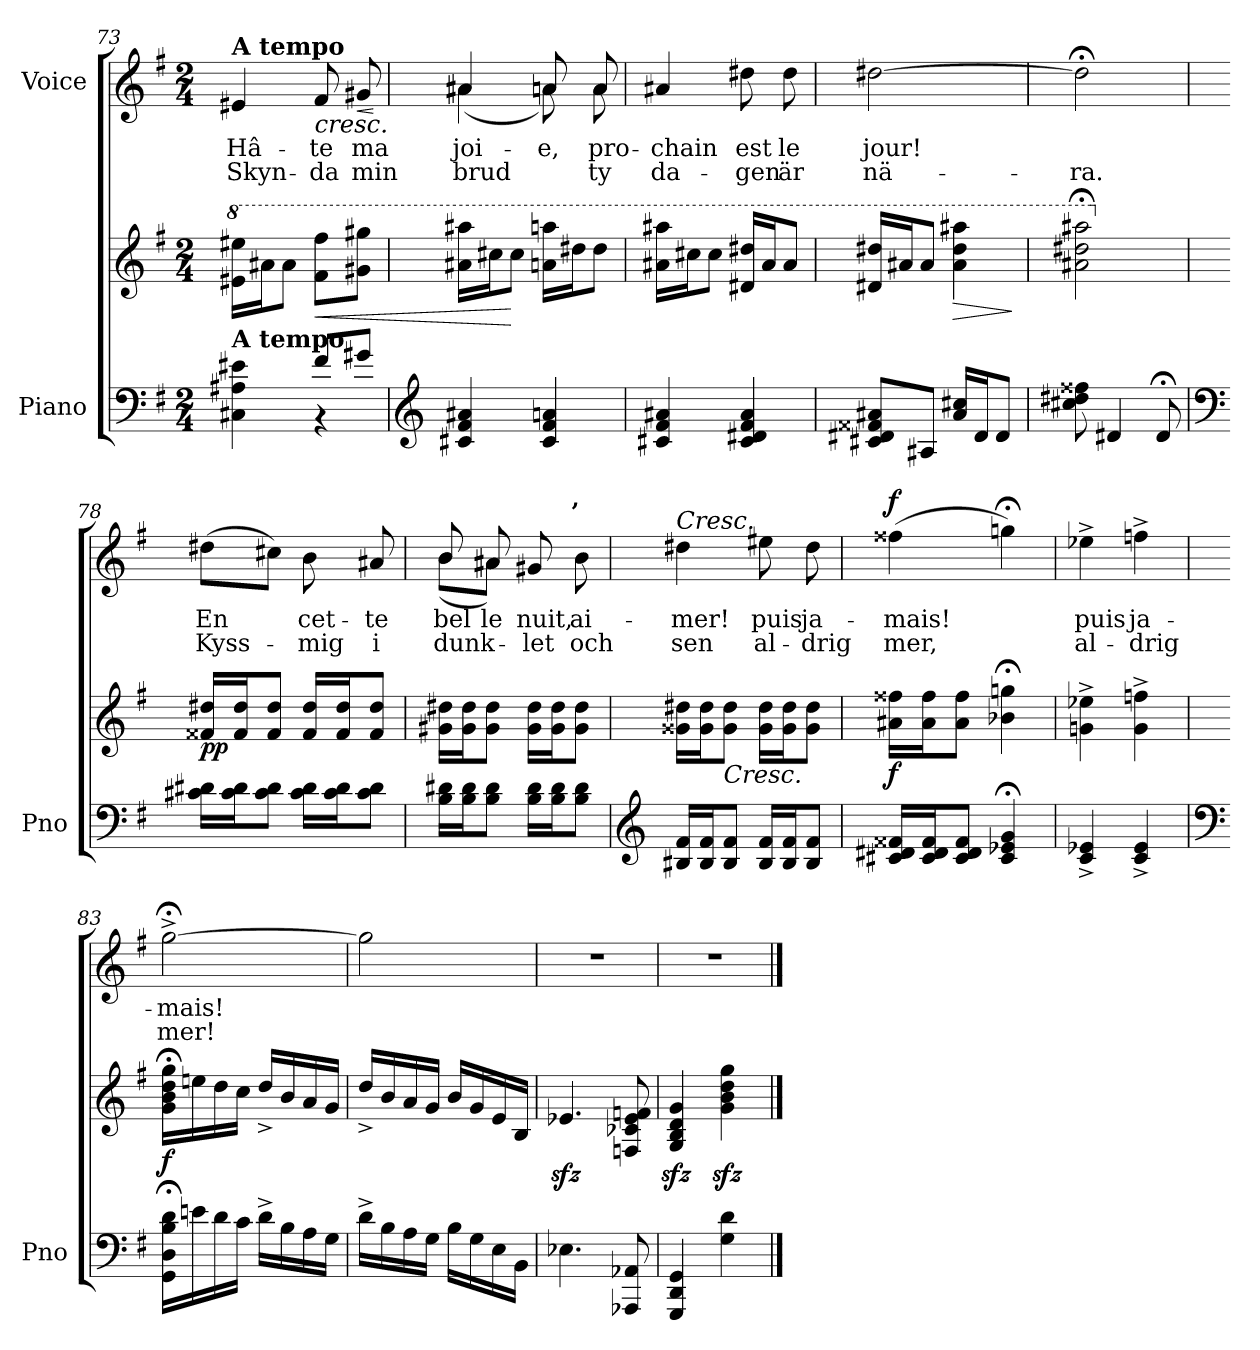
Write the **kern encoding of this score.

**kern	**kern	**dynam	**kern	**text	**text	**dynam
*part2	*part2	*part2	*part1	*part1	*part1	*part1
*staff3	*staff2	*staff2/3	*staff1	*staff1	*staff1	*staff1
*I"Piano	*	*	*I"Voice	*	*	*
*I'Pno	*	*	*	*	*	*
*clefF4	*clefG2	*	*clefG2	*	*	*
*k[f#]	*k[f#]	*	*k[f#]	*	*	*
*M2/4	*M2/4	*	*M2/4	*	*	*
=73	=73	=73	=73	=73	=73	=73
*^	*	*	*	*	*	*
*	*	*8va	*	*	*	*	*
!	!	!	!	!LO:TX:a:B:t=A tempo	!	!	!
!LO:TX:a:B:t=A tempo	!	!	!	!	!	!	!
4C#X\ 4A#X\ 4e#X\	4ryy	16ee#X\ 16eee#X\LL	.	4e#X/	Hâ-	Skyn-	.
.	.	16aa#X\J	.	.	.	.	.
.	.	8aa#\J	.	.	.	.	.
!	!	!	!LO:HP:b	!	!	!	!LO:HP:b
8f#/L	4r	8ff#\ 8fff#\L	<	8f#/	-te	-da	<
!	!	!	!	!	!	!	!LO:HP:b
8g#X/J	.	8gg#X\ 8ggg#X\J	.	8g#X/	ma	min	<
*v	*v	*	*	*	*	*	*
.	.	.	.	.	.	[
=74	=74	=74	=74	=74	=74	=74
*clefG2	*	*	*	*	*	*
*	*	*	*^	*	*	*
4c#X/ 4f#/ 4a#X/	16aa#X\ 16aaa#X\LL	.	4a#X/	(4a#\	joi-	brud	.
.	16ccc#X\J	.	.	.	.	.	.
.	8ccc#\J	[	.	.	.	.	.
4c#/ 4f#/ 4an/	16aan\ 16aaan\LL	.	8an/	8an\)	-e,	.	[
.	16ddd#X\J	.	.	.	.	.	.
.	8ddd#\J	.	8a/	8a\	pro-	ty	.
*	*	*	*v	*v	*	*	*
=75	=75	=75	=75	=75	=75	=75
4c#X/ 4f#/ 4a#X/	16aa#X\ 16aaa#X\LL	.	4a#X/	-chain	da-	.
.	16ccc#X\J	.	.	.	.	.
.	8ccc#\J	.	.	.	.	.
4c#/ 4d#X/ 4f#/ 4a#/	16dd#X/ 16ddd#X/LL	.	8dd#X\	est	-gen	.
.	16aa#/J	.	.	.	.	.
.	8aa#/J	.	8dd#\	le	är	.
=76	=76	=76	=76	=76	=76	=76
8c#X/ 8d#X/ 8f##X/ 8a#X/L	16dd#X/ 16ddd#X/LL	.	[2dd#X\	jour!	nä-	.
.	16aa#X/J	.	.	.	.	.
8A#X/J	8aa#/J	.	.	.	.	.
!	!	!LO:HP:b	!	!	!	!
16a#/ 16cc#X/LL	4aa#\ 4ddd#\ 4aaa#X\	>	.	.	.	.
16d#/J	.	.	.	.	.	.
8d#/J	.	.	.	.	.	.
.	.	]	.	.	.	.
=77	=77	=77	=77	=77	=77	=77
8cc#X\ 8dd#X\ 8ff##X\	2aa#X\;< 2ddd#X\;< 2aaa#X\;<	.	2dd#;<\]	.	-ra.	.
4d#X/	.	.	.	.	.	.
8d#;</	.	.	.	.	.	.
=78	=78	=78	=78	=78	=78	=78
*clefF4	*	*	*	*	*	*
*	*X8va	*	*	*	*	*
!	!	!LO:DY:b	!	!	!	!
16c#X\ 16d#X\LL	16f##X/ 16dd#X/LL	pp	(8dd#X\L	En	Kyss-	.
16c#\ 16d#\J	16f##/ 16dd#/J	.	.	.	.	.
8c#\ 8d#\J	8f##/ 8dd#/J	.	8cc#X\J)	.	.	.
16c#\ 16d#\LL	16f##/ 16dd#/LL	.	8b\	cet-	-mig	.
16c#\ 16d#\J	16f##/ 16dd#/J	.	.	.	.	.
8c#\ 8d#\J	8f##/ 8dd#/J	.	8a#X/	-te	i	.
!!LO:REH:place=s1:a:B:enc=none:fs=22:t=’:qo=1.5
=79	=79	=79	=79	=79	=79	=79
*	*	*	*^	*	*	*
16B\ 16d#X\LL	16g#X\ 16dd#X\LL	.	8b/	(8b\L	bel	dunk-	.
16B\ 16d#\J	16g#\ 16dd#\J	.	.	.	.	.	.
8B\ 8d#\J	8g#\ 8dd#\J	.	8a#X/	8a#\J)	le	.	.
16B\ 16d#\LL	16g#\ 16dd#\LL	.	8g#X/	4ryy	nuit,	-let	.
16B\ 16d#\J	16g#\ 16dd#\J	.	.	.	.	.	.
8B\ 8d#\J	8g#\ 8dd#\J	.	8b\	.	ai-	och	.
*	*	*	*v	*v	*	*	*
=80	=80	=80	=80	=80	=80	=80
*clefG2	*	*	*	*	*	*
!	!	!	!LO:TX:a:i:t=Cresc.	!	!	!
16B#X/ 16f#/LL	16g##X\ 16dd#X\LL	.	4dd#X\	-mer!	sen	.
16B#/ 16f#/J	16g##\ 16dd#\J	.	.	.	.	.
!	!LO:TX:b:i:t=Cresc.	!	!	!	!	!
8B#/ 8f#/J	8g##\ 8dd#\J	.	.	.	.	.
16B#/ 16f#/LL	16g##\ 16dd#\LL	.	8ee#X\	puis	al-	.
16B#/ 16f#/J	16g##\ 16dd#\J	.	.	.	.	.
8B#/ 8f#/J	8g##\ 8dd#\J	.	8dd#\	ja-	-drig	.
=81	=81	=81	=81	=81	=81	=81
!	!	!LO:DY:b	!	!	!	!LO:DY:a
16c#X/ 16d#X/ 16f##X/LL	16a#X\ 16ff##X\LL	f	(4ff##X\	-mais!	mer,	f
16c#/ 16d#/ 16f##/J	16a#\ 16ff##\J	.	.	.	.	.
8c#/ 8d#/ 8f##/J	8a#\ 8ff##\J	.	.	.	.	.
4c#/;< 4e-X/;< 4g/;<	4b-X\;< 4ggn\;<	.	4ggn;<\)	.	.	.
=82	=82	=82	=82	=82	=82	=82
4c/^ 4e-X/^	4gn\^ 4ee-X\^	.	4ee-X^\	puis	al-	.
4c/^ 4e-/^	4g\^ 4ffn\^	.	4ffn^\	ja-	-drig	.
=83	=83	=83	=83	=83	=83	=83
*clefF4	*	*	*	*	*	*
!	!	!LO:DY:b	!	!	!	!
16GG\;< 16D\;< 16B\;< 16d\;<LL	16g\;< 16b\;< 16dd\;< 16gg\;<LL	f	[2gg;<^\	-mais!	mer!	.
16en\	16een\	.	.	.	.	.
16d\	16dd\	.	.	.	.	.
16c\JJ	16cc\JJ	.	.	.	.	.
16d^\LL	16dd^/LL	.	.	.	.	.
16B\	16b/	.	.	.	.	.
16A\	16a/	.	.	.	.	.
16G\JJ	16g/JJ	.	.	.	.	.
=84	=84	=84	=84	=84	=84	=84
16d^>\LL	16dd^</LL	.	2gg\]	.	.	.
16B\	16b/	.	.	.	.	.
16A\	16a/	.	.	.	.	.
16G\JJ	16g/JJ	.	.	.	.	.
16B\LL	16b/LL	.	.	.	.	.
16G\	16g/	.	.	.	.	.
16E\	16e/	.	.	.	.	.
16BB\JJ	16B/JJ	.	.	.	.	.
=85	=85	=85	=85	=85	=85	=85
4.E-X\	4.e-Xzz</	.	2r	.	.	.
8AAA-X/ 8AA-X/	8Fn/ 8c-X/ 8e-/ 8fn/	.	.	.	.	.
=86	=86	=86	=86	=86	=86	=86
4GGG/ 4DD/ 4GG/	4G/zz< 4B/zz< 4d/zz< 4g/zz<	.	2r	.	.	.
4G\ 4d\	4g\zz< 4b\zz< 4dd\zz< 4gg\zz<	.	.	.	.	.
==	==	==	==	==	==	==
*-	*-	*-	*-	*-	*-	*-
